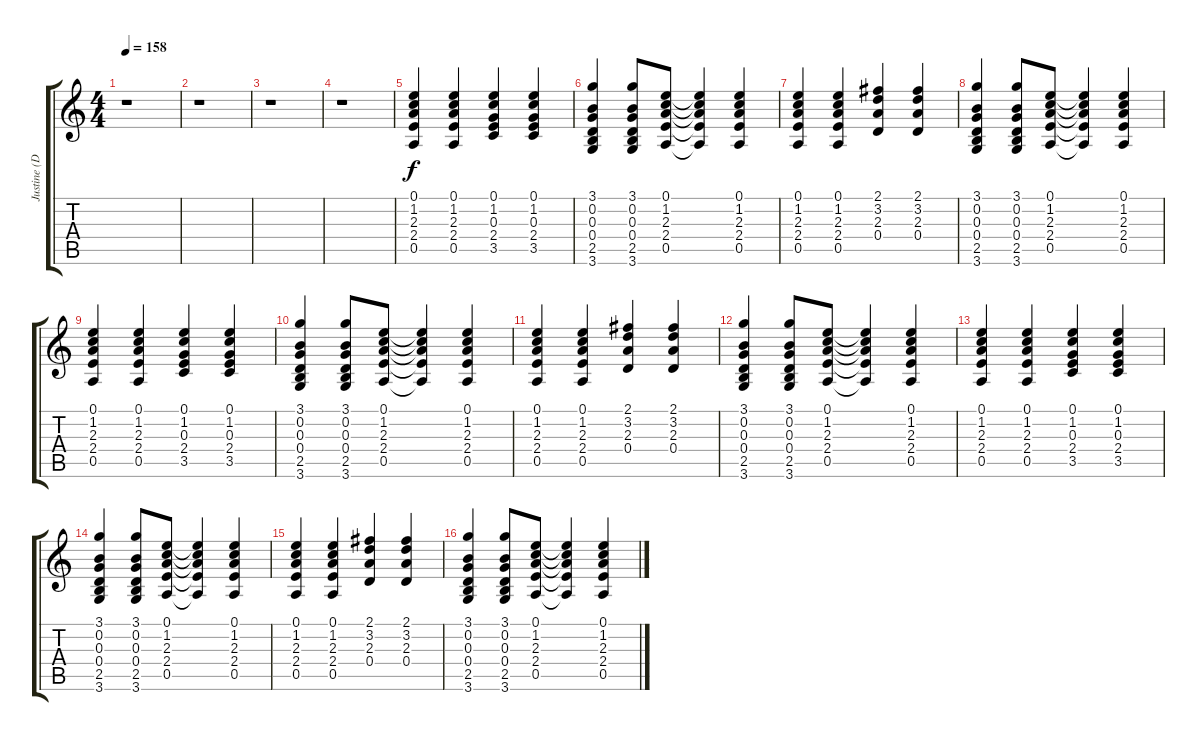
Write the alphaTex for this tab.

\track ("Justine (Disto Guitar)" "Justine (D") {instrument distortionguitar}
\staff {score tabs}
\tuning (E4 B3 G3 D3 A2 E2) {hide}
\ts (4 4)
\tempo 158
\clef g2
\ks c
r.1{dy f} |
r.1 |
r.1 |
r.1 |
(0.1 1.2 2.3 2.4 0.5).4 (0.1 1.2 2.3 2.4 0.5).4 (0.1 1.2 0.3 2.4 3.5).4 (0.1 1.2 0.3 2.4 3.5).4 |
(3.1 0.2 0.3 0.4 2.5 3.6).4 (3.1 0.2 0.3 0.4 2.5 3.6).8 (0.1 1.2 2.3 2.4 0.5).8 (0.1{t} 1.2{t} 2.3{t} 2.4{t} 0.5{t}).4 (0.1 1.2 2.3 2.4 0.5).4 |
(0.1 1.2 2.3 2.4 0.5).4 (0.1 1.2 2.3 2.4 0.5).4 (2.1 3.2 2.3 0.4).4 (2.1 3.2 2.3 0.4).4 |
(3.1 0.2 0.3 0.4 2.5 3.6).4 (3.1 0.2 0.3 0.4 2.5 3.6).8 (0.1 1.2 2.3 2.4 0.5).8 (0.1{t} 1.2{t} 2.3{t} 2.4{t} 0.5{t}).4 (0.1 1.2 2.3 2.4 0.5).4 |
(0.1 1.2 2.3 2.4 0.5).4 (0.1 1.2 2.3 2.4 0.5).4 (0.1 1.2 0.3 2.4 3.5).4 (0.1 1.2 0.3 2.4 3.5).4 |
(3.1 0.2 0.3 0.4 2.5 3.6).4 (3.1 0.2 0.3 0.4 2.5 3.6).8 (0.1 1.2 2.3 2.4 0.5).8 (0.1{t} 1.2{t} 2.3{t} 2.4{t} 0.5{t}).4 (0.1 1.2 2.3 2.4 0.5).4 |
(0.1 1.2 2.3 2.4 0.5).4 (0.1 1.2 2.3 2.4 0.5).4 (2.1 3.2 2.3 0.4).4 (2.1 3.2 2.3 0.4).4 |
(3.1 0.2 0.3 0.4 2.5 3.6).4 (3.1 0.2 0.3 0.4 2.5 3.6).8 (0.1 1.2 2.3 2.4 0.5).8 (0.1{t} 1.2{t} 2.3{t} 2.4{t} 0.5{t}).4 (0.1 1.2 2.3 2.4 0.5).4 |
(0.1 1.2 2.3 2.4 0.5).4 (0.1 1.2 2.3 2.4 0.5).4 (0.1 1.2 0.3 2.4 3.5).4 (0.1 1.2 0.3 2.4 3.5).4 |
(3.1 0.2 0.3 0.4 2.5 3.6).4 (3.1 0.2 0.3 0.4 2.5 3.6).8 (0.1 1.2 2.3 2.4 0.5).8 (0.1{t} 1.2{t} 2.3{t} 2.4{t} 0.5{t}).4 (0.1 1.2 2.3 2.4 0.5).4 |
(0.1 1.2 2.3 2.4 0.5).4 (0.1 1.2 2.3 2.4 0.5).4 (2.1 3.2 2.3 0.4).4 (2.1 3.2 2.3 0.4).4 |
(3.1 0.2 0.3 0.4 2.5 3.6).4 (3.1 0.2 0.3 0.4 2.5 3.6).8 (0.1 1.2 2.3 2.4 0.5).8 (0.1{t} 1.2{t} 2.3{t} 2.4{t} 0.5{t}).4 (0.1 1.2 2.3 2.4 0.5).4
